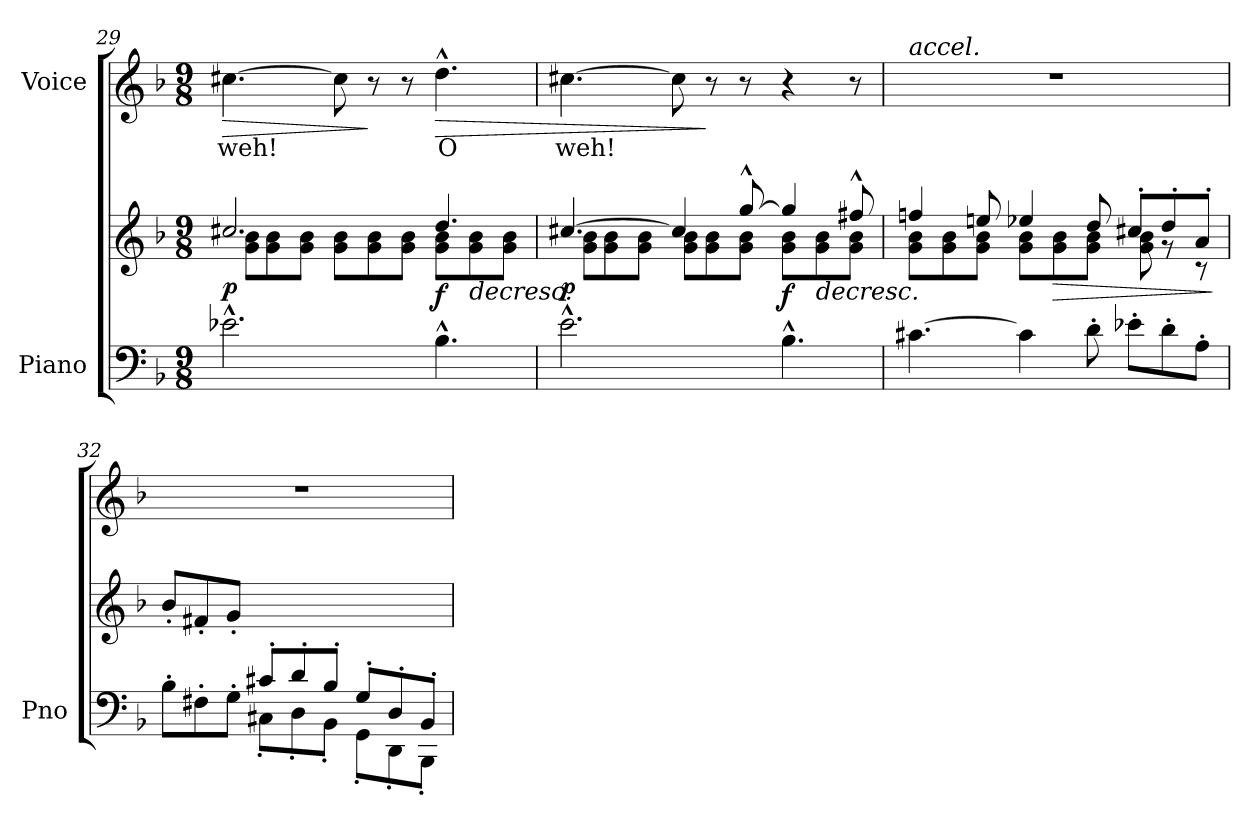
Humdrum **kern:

**kern	**kern	**dynam	**kern	**text	**dynam
*part2	*part2	*part2	*part1	*part1	*part1
*staff3	*staff2	*staff2/3	*staff1	*staff1	*staff1
*I"Piano	*	*	*I"Voice	*	*
*I'Pno	*	*	*	*	*
*clefF4	*clefG2	*	*clefG2	*	*
*k[b-]	*k[b-]	*	*k[b-]	*	*
*M9/8	*M9/8	*	*M9/8	*	*
=29	=29	=29	=29	=29	=29
*	*^	*	*	*	*
!	!	!	!LO:DY:b	!	!	!LO:HP:b
2.e-X^^\	2.cc#X/	8g\ 8b-\L	p	[4.cc#X\	weh!	>
.	.	8g\ 8b-\	.	.	.	.
.	.	8g\ 8b-\J	.	.	.	.
.	.	8g\ 8b-\L	.	8cc#\]	.	.
.	.	8g\ 8b-\	.	8r	.	]
.	.	8g\ 8b-\J	.	8r	.	.
!	!	!	!LO:DY:b	!	!	!LO:HP:b
4.B-^^\	4.dd/	8g\ 8b-\L	f	4.dd^^\	O	>
!	!	!	!LO:HP:b	!	!	!
.	.	8g\ 8b-\	>	.	.	.
.	.	8g\ 8b-\J	.	.	.	.
=30	=30	=30	=30	=30	=30	=30
!	!	!	!LO:DY:b	!	!	!
2.e^^\	[4.cc#X/	8g\ 8b-\L	p	[4.cc#X\	weh!	.
.	.	8g\ 8b-\	.	.	.	.
.	.	8g\ 8b-\J	.	.	.	.
.	4cc#/]	8g\ 8b-\L	.	8cc#\]	.	.
.	.	8g\ 8b-\	.	8r	.	]
.	[<8gg^^/	8g\ 8b-\J	.	8r	.	.
!	!	!	!LO:DY:b	!	!	!
4.B-^^\	4gg/]	8g\ 8b-\L	f	4r	.	.
!	!	!	!LO:HP:n=1:b	!	!	!
.	.	8g\ 8b-\	] >	.	.	.
.	8ff#X^^/	8g\ 8b-\J	.	8r	.	.
=31	=31	=31	=31	=31	=31	=31
!	!	!	!	!LO:TX:a:i:t=accel.	!	!
[4.c#X\	4ffn/	8g\ 8b-\L	.	8%9r	.	.
.	.	8g\ 8b-\	.	.	.	.
.	8een/	8g\ 8b-\J	.	.	.	.
4c#\]	4ee-X/	8g\ 8b-\L	.	.	.	.
!	!	!	!LO:HP:b	!	!	!
.	.	8g\ 8b-\	>	.	.	.
8d'\	8dd/	8g\ 8b-\J	.	.	.	.
8e-X'\L	8cc#X'/L	8g\ 8b-\	.	.	.	.
8d'\	8dd'/	8r	.	.	.	.
8A'\J	8a'/J	8r	.	.	.	.
*	*v	*v	*	*	*	*
.	.	]	.	.	.
=32	=32	=32	=32	=32	=32
*^	*	*	*	*	*
8B-'>\L	4.ryy	8b-'/L	.	8%9r	.	.
8F#X'>\	.	8f#X'/	.	.	.	.
8G'>\J	.	8g'/J	.	.	.	.
8c#X'/L	8C#X'\L	4ryy	.	.	.	.
8d'/	8D'\	.	.	.	.	.
8B-'/J	8BB-'\J	2ryy	.	.	.	.
8G'/L	8GG'\L	.	.	.	.	.
8D'/	8DD'\	.	.	.	.	.
8BB-'/J	8BBB-'\J	.	.	.	.	.
*v	*v	*	*	*	*	*
.	.	]	.	.	.
=	=	=	=	=	=
*-	*-	*-	*-	*-	*-
